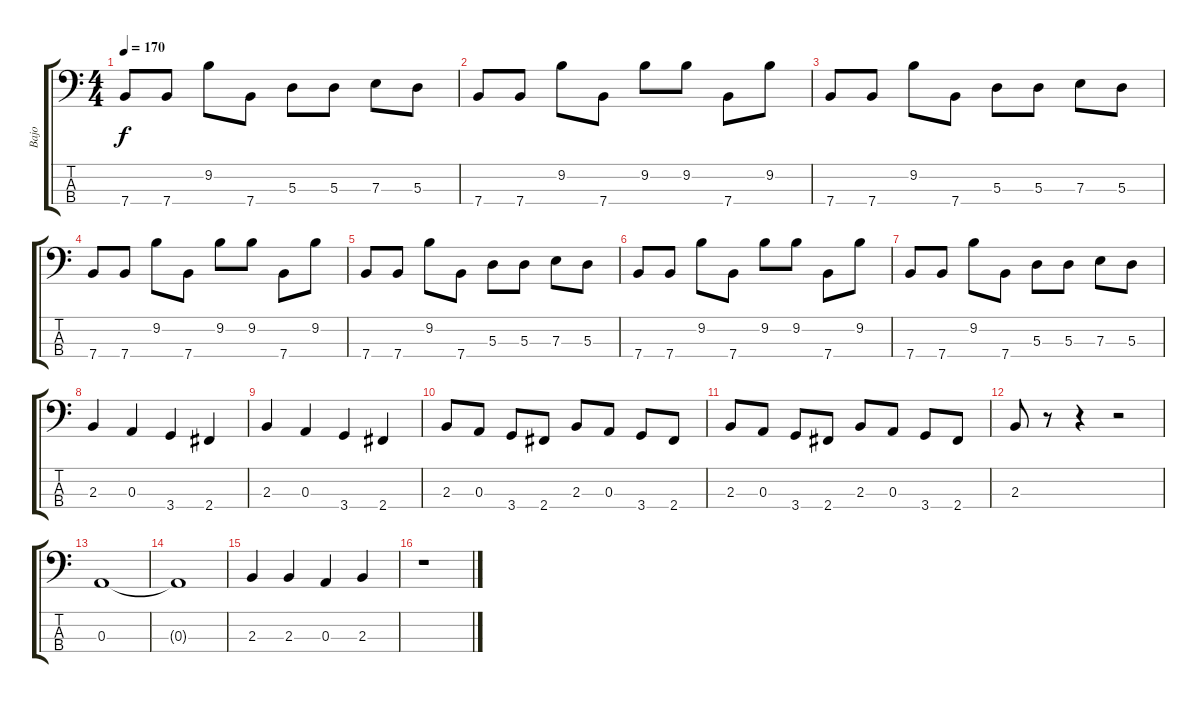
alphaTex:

\track ("Bajo" "Bajo") {instrument electricbassfinger}
\staff {score tabs}
\tuning (G2 D2 A1 E1) {hide}
\ts (4 4)
\tempo 170
\clef f4
\ks c
7.4.8{dy f} 7.4.8 9.2.8 7.4.8 5.3.8 5.3.8 7.3.8 5.3.8 |
7.4.8 7.4.8 9.2.8 7.4.8 9.2.8 9.2.8 7.4.8 9.2.8 |
7.4.8 7.4.8 9.2.8 7.4.8 5.3.8 5.3.8 7.3.8 5.3.8 |
7.4.8 7.4.8 9.2.8 7.4.8 9.2.8 9.2.8 7.4.8 9.2.8 |
7.4.8 7.4.8 9.2.8 7.4.8 5.3.8 5.3.8 7.3.8 5.3.8 |
7.4.8 7.4.8 9.2.8 7.4.8 9.2.8 9.2.8 7.4.8 9.2.8 |
7.4.8 7.4.8 9.2.8 7.4.8 5.3.8 5.3.8 7.3.8 5.3.8 |
2.3.4 0.3.4 3.4.4 2.4.4 |
2.3.4 0.3.4 3.4.4 2.4.4 |
2.3.8 0.3.8 3.4.8 2.4.8 2.3.8 0.3.8 3.4.8 2.4.8 |
2.3.8 0.3.8 3.4.8 2.4.8 2.3.8 0.3.8 3.4.8 2.4.8 |
2.3.8 r.8 r.4 r.2 |
0.3.1 |
0.3{t}.1 |
2.3.4 2.3.4 0.3.4 2.3.4 |
r.1
